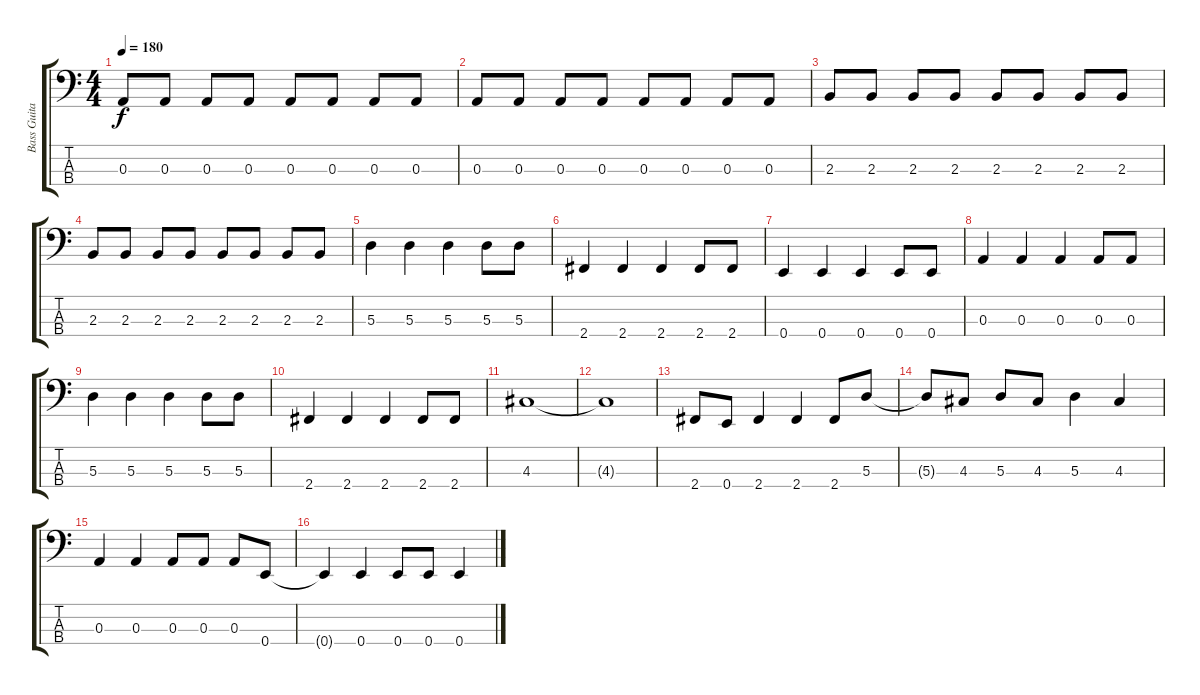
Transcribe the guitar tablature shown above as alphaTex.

\track ("Bass Guitar" "Bass Guita") {instrument electricbasspick}
\staff {score tabs}
\tuning (G2 D2 A1 E1) {hide}
\ts (4 4)
\tempo 180
\clef f4
\ks c
0.3.8{dy f} 0.3.8 0.3.8 0.3.8 0.3.8 0.3.8 0.3.8 0.3.8 |
0.3.8 0.3.8 0.3.8 0.3.8 0.3.8 0.3.8 0.3.8 0.3.8 |
2.3.8 2.3.8 2.3.8 2.3.8 2.3.8 2.3.8 2.3.8 2.3.8 |
2.3.8 2.3.8 2.3.8 2.3.8 2.3.8 2.3.8 2.3.8 2.3.8 |
5.3.4 5.3.4 5.3.4 5.3.8 5.3.8 |
2.4.4 2.4.4 2.4.4 2.4.8 2.4.8 |
0.4.4 0.4.4 0.4.4 0.4.8 0.4.8 |
0.3.4 0.3.4 0.3.4 0.3.8 0.3.8 |
5.3.4 5.3.4 5.3.4 5.3.8 5.3.8 |
2.4.4 2.4.4 2.4.4 2.4.8 2.4.8 |
4.3.1 |
4.3{t}.1 |
2.4.8 0.4.8 2.4.4 2.4.4 2.4.8 5.3.8 |
5.3{t}.8 4.3.8 5.3.8 4.3.8 5.3.4 4.3.4 |
0.3.4 0.3.4 0.3.8 0.3.8 0.3.8 0.4.8 |
0.4{t}.4 0.4.4 0.4.8 0.4.8 0.4.4
